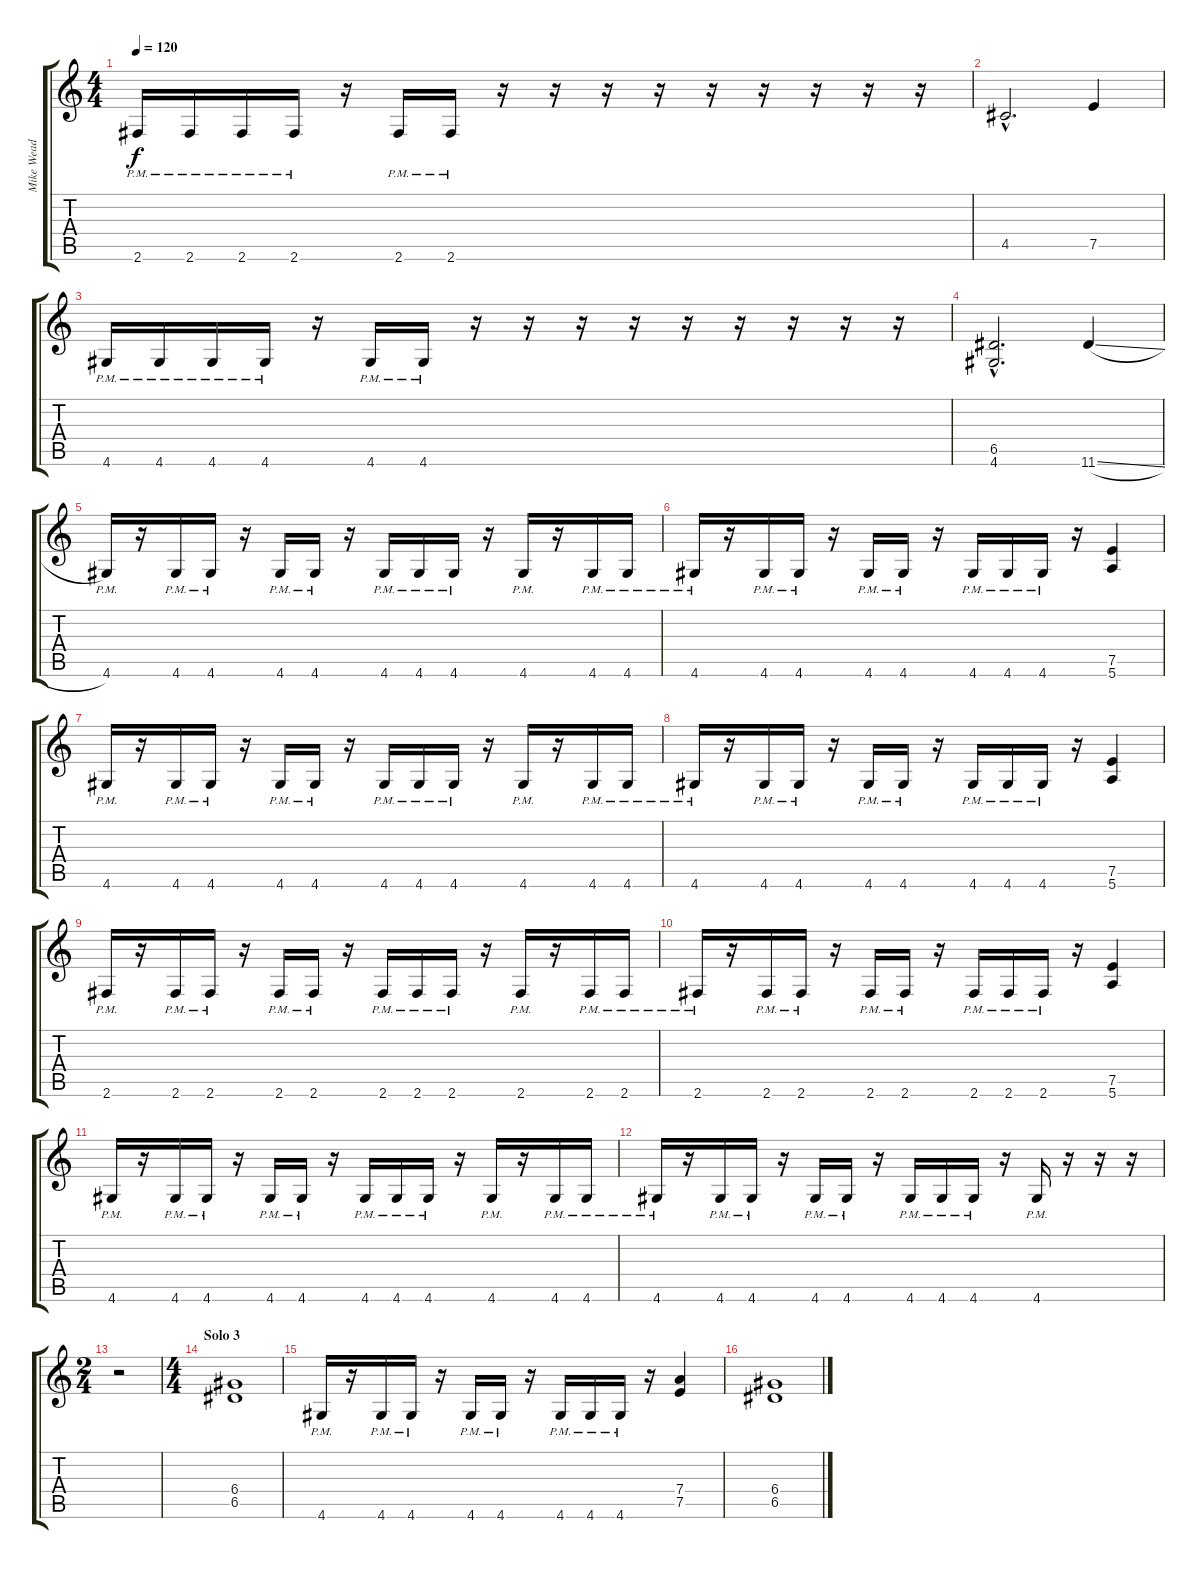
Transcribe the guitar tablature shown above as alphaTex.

\track ("Mike Wead" "Mike Wead") {instrument distortionguitar}
\staff {score tabs}
\tuning (E4 B3 G3 D3 A2 E2) {hide}
\ts (4 4)
\tempo 120
\clef g2
\ks c
2.6{pm}.16{dy f} 2.6{pm}.16 2.6{pm}.16 2.6{pm}.16 r.16 2.6{pm}.16 2.6{pm}.16 r.16 r.16 r.16 r.16 r.16 r.16 r.16 r.16 r.16 |
4.5{hac}.2{d} 7.5.4 |
4.6{pm}.16 4.6{pm}.16 4.6{pm}.16 4.6{pm}.16 r.16 4.6{pm}.16 4.6{pm}.16 r.16 r.16 r.16 r.16 r.16 r.16 r.16 r.16 r.16 |
(6.5{hac} 4.6{hac}).2{d} 11.6{sl}.4 |
4.6{pm}.16 r.16 4.6{pm}.16 4.6{pm}.16 r.16 4.6{pm}.16 4.6{pm}.16 r.16 4.6{pm}.16 4.6{pm}.16 4.6{pm}.16 r.16 4.6{pm}.16 r.16 4.6{pm}.16 4.6{pm}.16 |
4.6{pm}.16 r.16 4.6{pm}.16 4.6{pm}.16 r.16 4.6{pm}.16 4.6{pm}.16 r.16 4.6{pm}.16 4.6{pm}.16 4.6{pm}.16 r.16 (7.5 5.6).4 |
4.6{pm}.16 r.16 4.6{pm}.16 4.6{pm}.16 r.16 4.6{pm}.16 4.6{pm}.16 r.16 4.6{pm}.16 4.6{pm}.16 4.6{pm}.16 r.16 4.6{pm}.16 r.16 4.6{pm}.16 4.6{pm}.16 |
4.6{pm}.16 r.16 4.6{pm}.16 4.6{pm}.16 r.16 4.6{pm}.16 4.6{pm}.16 r.16 4.6{pm}.16 4.6{pm}.16 4.6{pm}.16 r.16 (7.5 5.6).4 |
2.6{pm}.16 r.16 2.6{pm}.16 2.6{pm}.16 r.16 2.6{pm}.16 2.6{pm}.16 r.16 2.6{pm}.16 2.6{pm}.16 2.6{pm}.16 r.16 2.6{pm}.16 r.16 2.6{pm}.16 2.6{pm}.16 |
2.6{pm}.16 r.16 2.6{pm}.16 2.6{pm}.16 r.16 2.6{pm}.16 2.6{pm}.16 r.16 2.6{pm}.16 2.6{pm}.16 2.6{pm}.16 r.16 (7.5 5.6).4 |
4.6{pm}.16 r.16 4.6{pm}.16 4.6{pm}.16 r.16 4.6{pm}.16 4.6{pm}.16 r.16 4.6{pm}.16 4.6{pm}.16 4.6{pm}.16 r.16 4.6{pm}.16 r.16 4.6{pm}.16 4.6{pm}.16 |
4.6{pm}.16 r.16 4.6{pm}.16 4.6{pm}.16 r.16 4.6{pm}.16 4.6{pm}.16 r.16 4.6{pm}.16 4.6{pm}.16 4.6{pm}.16 r.16 4.6{pm}.16 r.16 r.16 r.16 |
\ts (2 4)
r.2 |
\ts (4 4)
\section ("" "Solo 3")
(6.4 6.5).1 |
4.6{pm}.16 r.16 4.6{pm}.16 4.6{pm}.16 r.16 4.6{pm}.16 4.6{pm}.16 r.16 4.6{pm}.16 4.6{pm}.16 4.6{pm}.16 r.16 (7.4 7.5).4 |
(6.4 6.5).1
